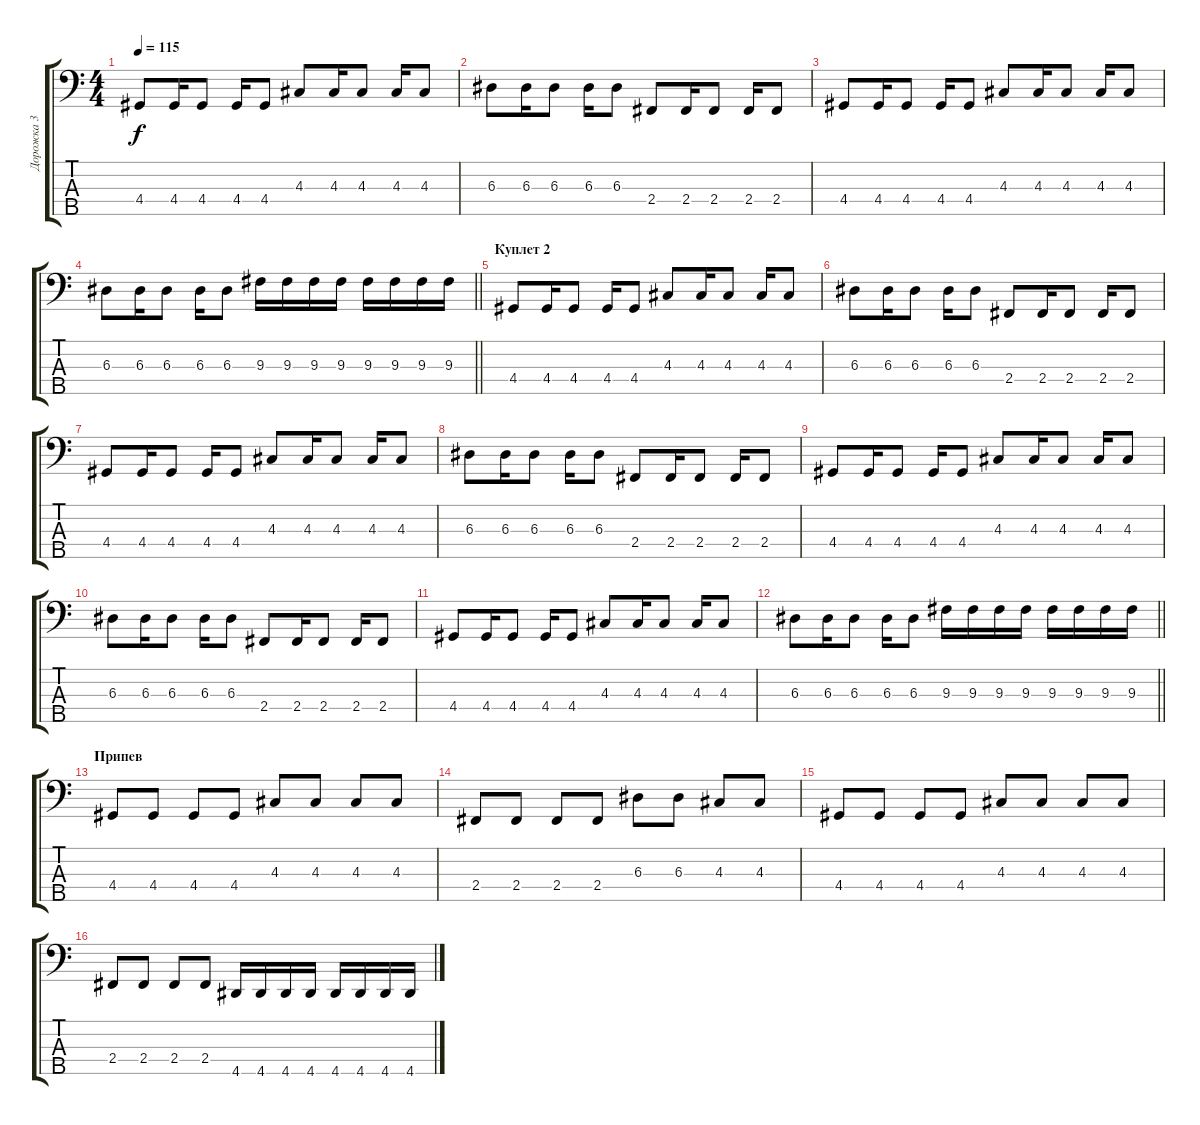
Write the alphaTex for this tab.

\track ("Дорожка 3" "Дорожка 3") {instrument electricbassfinger}
\staff {score tabs}
\tuning (G2 D2 A1 E1 B0) {hide}
\ts (4 4)
\tempo 115
\clef f4
\ks c
4.4.8{dy f} 4.4.16 4.4.8 4.4.16 4.4.8 4.3.8 4.3.16 4.3.8 4.3.16 4.3.8 |
6.3.8 6.3.16 6.3.8 6.3.16 6.3.8 2.4.8 2.4.16 2.4.8 2.4.16 2.4.8 |
4.4.8 4.4.16 4.4.8 4.4.16 4.4.8 4.3.8 4.3.16 4.3.8 4.3.16 4.3.8 |
\barLineRight lightlight
6.3.8 6.3.16 6.3.8 6.3.16 6.3.8 9.3.16 9.3.16 9.3.16 9.3.16 9.3.16 9.3.16 9.3.16 9.3.16 |
\section ("" "Куплет 2")
4.4.8 4.4.16 4.4.8 4.4.16 4.4.8 4.3.8 4.3.16 4.3.8 4.3.16 4.3.8 |
6.3.8 6.3.16 6.3.8 6.3.16 6.3.8 2.4.8 2.4.16 2.4.8 2.4.16 2.4.8 |
4.4.8 4.4.16 4.4.8 4.4.16 4.4.8 4.3.8 4.3.16 4.3.8 4.3.16 4.3.8 |
6.3.8 6.3.16 6.3.8 6.3.16 6.3.8 2.4.8 2.4.16 2.4.8 2.4.16 2.4.8 |
4.4.8 4.4.16 4.4.8 4.4.16 4.4.8 4.3.8 4.3.16 4.3.8 4.3.16 4.3.8 |
6.3.8 6.3.16 6.3.8 6.3.16 6.3.8 2.4.8 2.4.16 2.4.8 2.4.16 2.4.8 |
4.4.8 4.4.16 4.4.8 4.4.16 4.4.8 4.3.8 4.3.16 4.3.8 4.3.16 4.3.8 |
\barLineRight lightlight
6.3.8 6.3.16 6.3.8 6.3.16 6.3.8 9.3.16 9.3.16 9.3.16 9.3.16 9.3.16 9.3.16 9.3.16 9.3.16 |
\section ("" "Припев")
4.4.8 4.4.8 4.4.8 4.4.8 4.3.8 4.3.8 4.3.8 4.3.8 |
2.4.8 2.4.8 2.4.8 2.4.8 6.3.8 6.3.8 4.3.8 4.3.8 |
4.4.8 4.4.8 4.4.8 4.4.8 4.3.8 4.3.8 4.3.8 4.3.8 |
2.4.8 2.4.8 2.4.8 2.4.8 4.5.16 4.5.16 4.5.16 4.5.16 4.5.16 4.5.16 4.5.16 4.5.16
